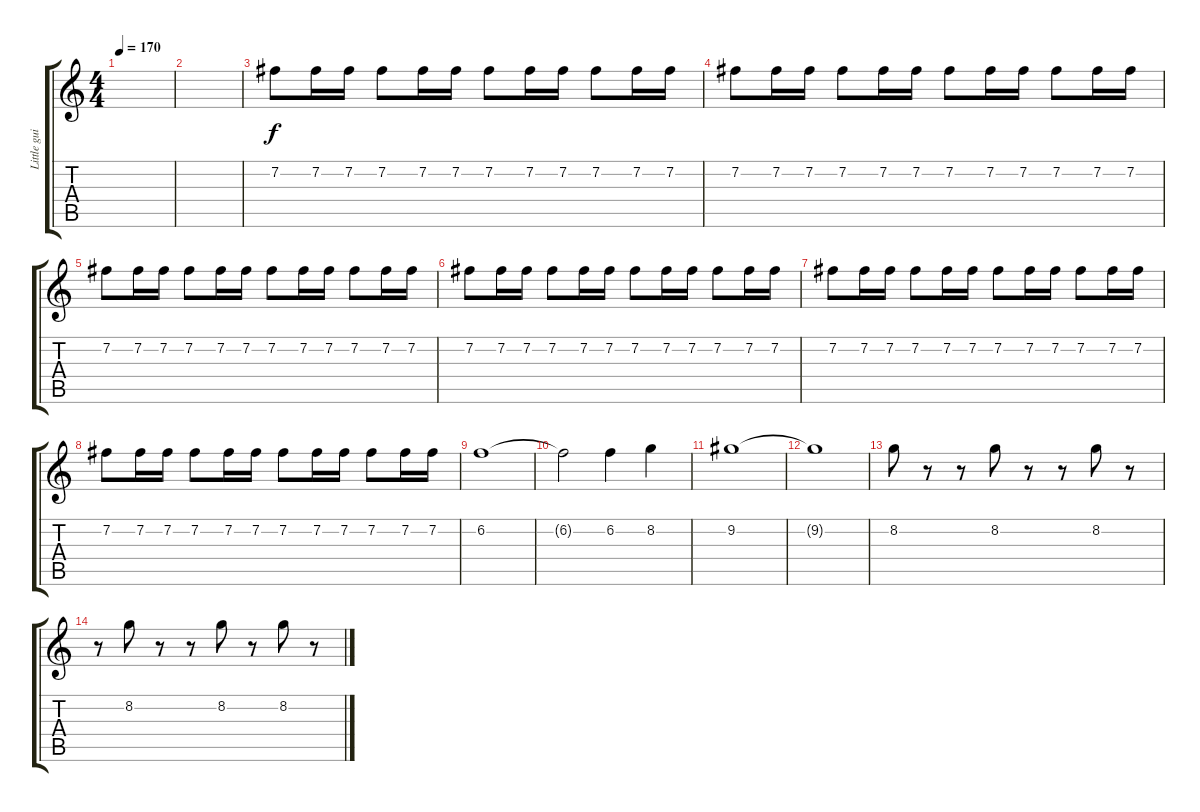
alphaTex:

\track ("Little guitar" "Little gui") {instrument acousticguitarsteel}
\staff {score tabs}
\tuning (E4 B3 G3 D3 A2 E2) {hide}
\ts (4 4)
\tempo 170
\clef g2
\ks c
|
|
7.2.8 7.2.16 7.2.16 7.2.8 7.2.16 7.2.16 7.2.8 7.2.16 7.2.16 7.2.8 7.2.16 7.2.16 |
7.2.8 7.2.16 7.2.16 7.2.8 7.2.16 7.2.16 7.2.8 7.2.16 7.2.16 7.2.8 7.2.16 7.2.16 |
7.2.8 7.2.16 7.2.16 7.2.8 7.2.16 7.2.16 7.2.8 7.2.16 7.2.16 7.2.8 7.2.16 7.2.16 |
7.2.8 7.2.16 7.2.16 7.2.8 7.2.16 7.2.16 7.2.8 7.2.16 7.2.16 7.2.8 7.2.16 7.2.16 |
7.2.8 7.2.16 7.2.16 7.2.8 7.2.16 7.2.16 7.2.8 7.2.16 7.2.16 7.2.8 7.2.16 7.2.16 |
7.2.8 7.2.16 7.2.16 7.2.8 7.2.16 7.2.16 7.2.8 7.2.16 7.2.16 7.2.8 7.2.16 7.2.16 |
6.2.1 |
6.2{t}.2 6.2.4 8.2.4 |
9.2.1 |
9.2{t}.1 |
8.2.8 r.8 r.8 8.2.8 r.8 r.8 8.2.8 r.8 |
r.8 8.2.8 r.8 r.8 8.2.8 r.8 8.2.8 r.8
